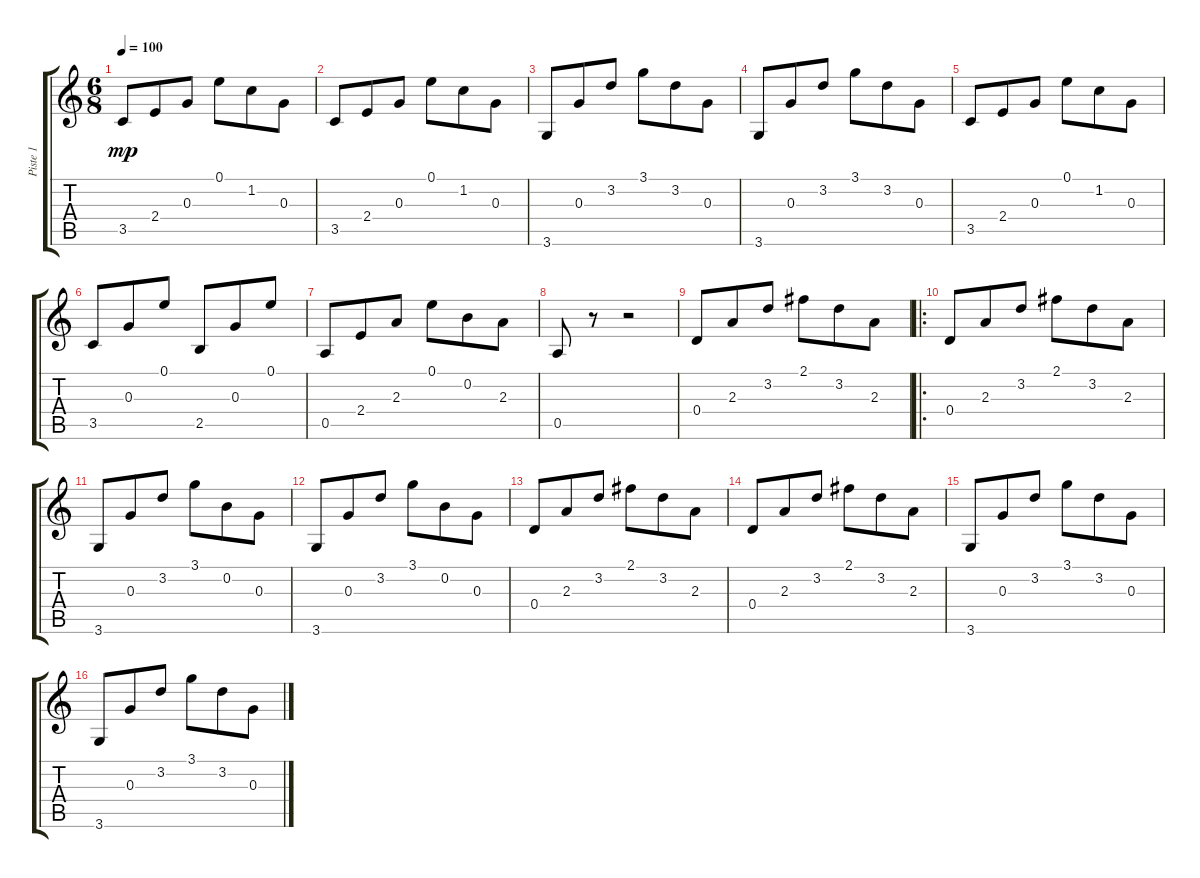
\track ("Piste 1" "Piste 1") {instrument acousticguitarnylon}
\staff {score tabs}
\tuning (E4 B3 G3 D3 A2 E2) {hide}
\ts (6 8)
\tempo 100
\clef g2
\ks c
3.5.8{dy mp} 2.4.8 0.3.8 0.1.8 1.2.8 0.3.8 |
3.5.8 2.4.8 0.3.8 0.1.8 1.2.8 0.3.8 |
3.6.8 0.3.8 3.2.8 3.1.8 3.2.8 0.3.8 |
3.6.8 0.3.8 3.2.8 3.1.8 3.2.8 0.3.8 |
3.5.8 2.4.8 0.3.8 0.1.8 1.2.8 0.3.8 |
3.5.8 0.3.8 0.1.8 2.5.8 0.3.8 0.1.8 |
0.5.8 2.4.8 2.3.8 0.1.8 0.2.8 2.3.8 |
0.5.8 r.8 r.2 |
0.4.8 2.3.8 3.2.8 2.1.8 3.2.8 2.3.8 |
\ro
0.4.8 2.3.8 3.2.8 2.1.8 3.2.8 2.3.8 |
3.6.8 0.3.8 3.2.8 3.1.8 0.2.8 0.3.8 |
3.6.8 0.3.8 3.2.8 3.1.8 0.2.8 0.3.8 |
0.4.8 2.3.8 3.2.8 2.1.8 3.2.8 2.3.8 |
0.4.8 2.3.8 3.2.8 2.1.8 3.2.8 2.3.8 |
3.6.8 0.3.8 3.2.8 3.1.8 3.2.8 0.3.8 |
3.6.8 0.3.8 3.2.8 3.1.8 3.2.8 0.3.8
